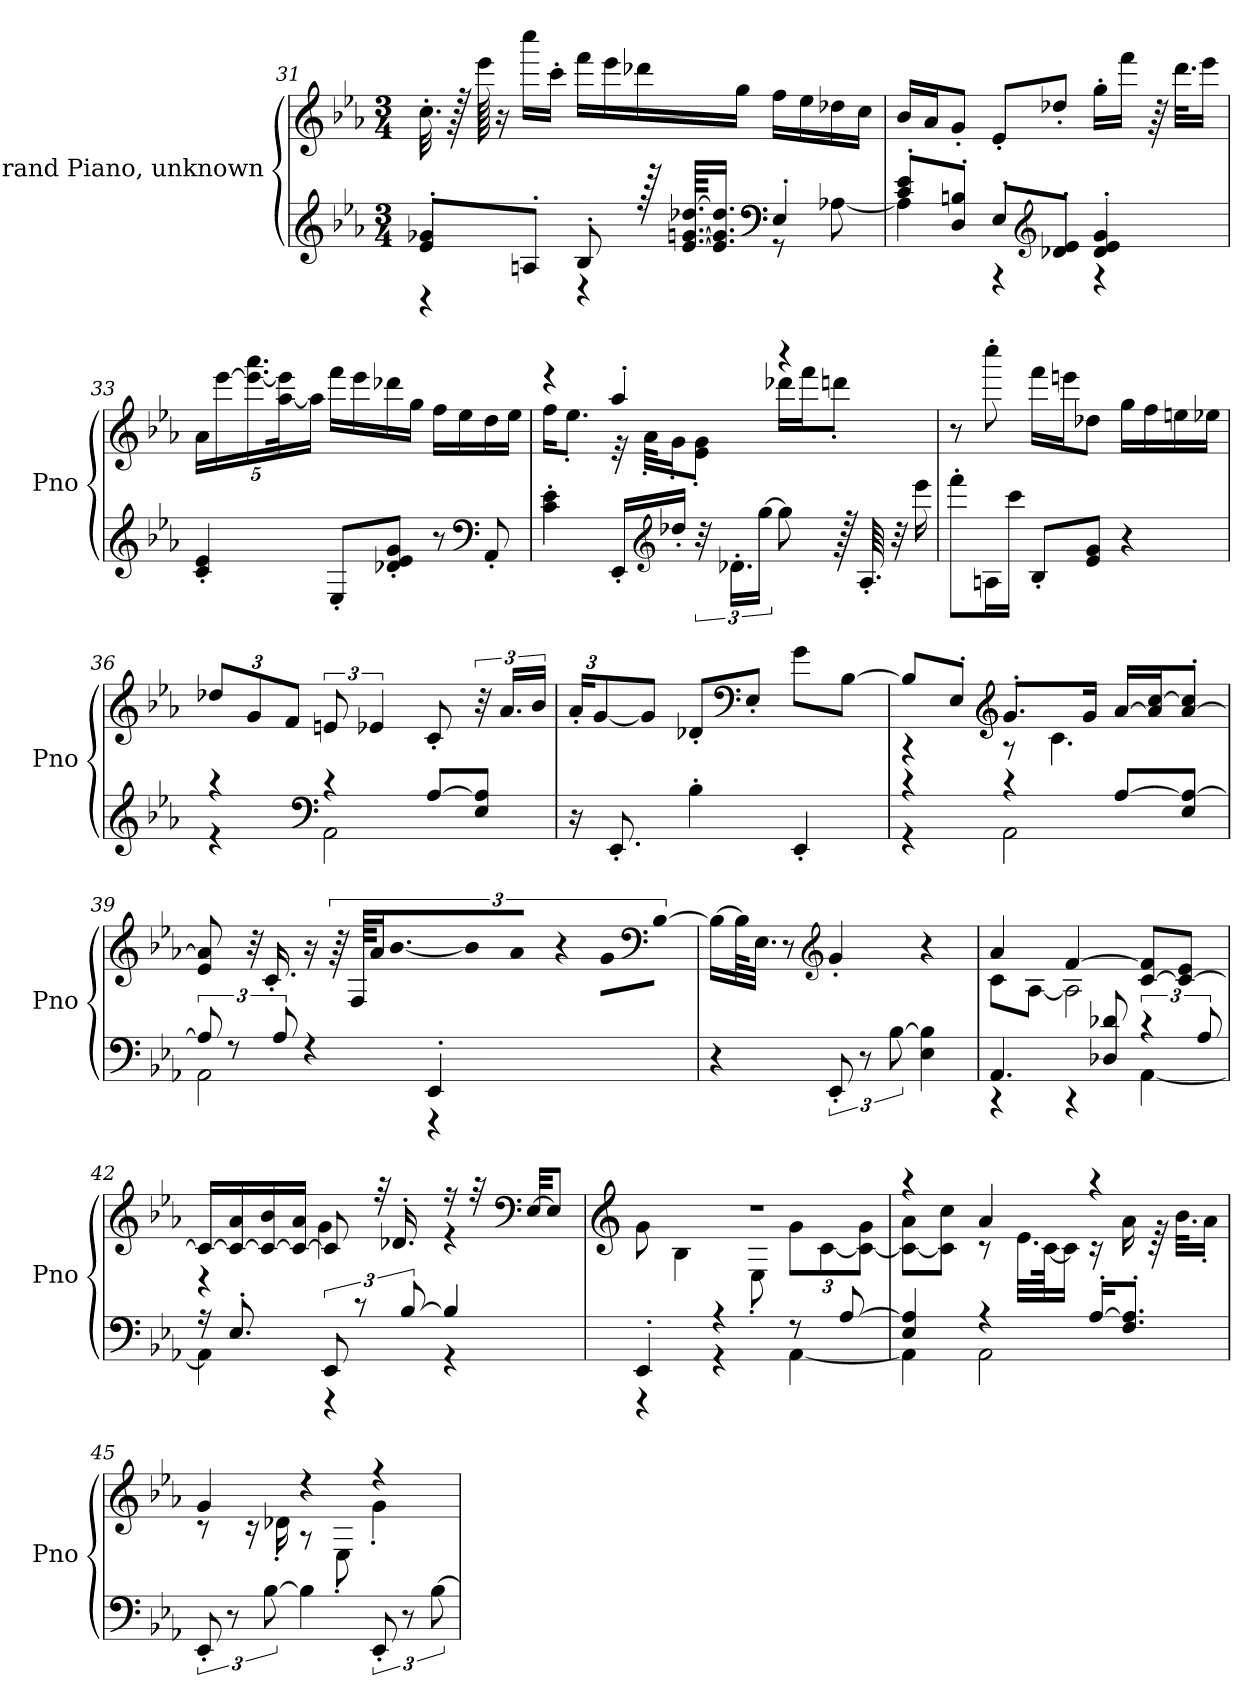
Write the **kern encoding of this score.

**kern	**kern
*part1	*part1
*staff2	*staff1
*I"Grand Piano, unknown	*
*I'Pno	*
!!LO:LB:g=z
*clefG2	*clefG2
*k[b-e-a-]	*k[b-e-a-]
*M3/4	*M3/4
=31	=31
*^	*
8e-/' 8g-X/'L	4r	32.cc'\
.	.	128r
.	.	128eee-\
.	.	16r
8An'/J	.	16cccc\LL
.	.	16ccc'\JJ
8B-'/	4r	16fff\LL
.	.	16eee-\
128r	.	16ddd-X\
[64.e-/ [64.gn/ [64.dd-X/KKLL	.	.
16.e-/] 16.g/] 16.dd-/]JJ	.	.
.	.	16gg\JJ
*clefF4	*	*
4E-'/	8r	16ff\LL
.	.	16ee-\
.	[8A-X\	16dd-X\
.	.	16cc\JJ
=32	=32	=32
8c/' 8e-/'L	4A-\]	16b-/LL
.	.	16a-/J
8D/' 8Bn/'J	.	8g'/J
8E-'/L	4r	8e-'/L
*clefG2	*	*
8d-X/' 8e-/'J	.	8dd-X'/J
4d-/' 4e-/' 4g/'	4r	16gg'\LL
.	.	16fff\JJ
.	.	64r
.	.	32.ddd\KLL
.	.	16eee-\JJ
*v	*v	*
!!LO:LB:g=z
=33	=33
*	*Xbrackettup
4c/' 4e-/'	20a-\LL
.	[20eee-\
.	20.eee-\_ 20.aaa-\
.	[40aa-\ 40eee-\]K
.	20aa-\JJ]
8E-'/L	16fff\LL
.	16eee-\
8d-X/' 8e-/' 8g/'J	16ddd-X\
.	16gg\JJ
8r	16ff\LL
.	16ee-\
*clefF4	*
8AA-'/	16dd\
.	16ee-\JJ
=34	=34
*	*^
4c\' 4e-\'	4r	16ff\KL
.	.	8.ee-'\J
16EE-'/LL	4aa-'/	32r
.	.	32a-'\KLL
*clefG2	*	*
16dd-X'/JJ	.	16g'\J
48r	.	8e-\' 8g\'J
24.d-X'\LL	.	.
[24gg\JJ	.	.
8gg\]	4r	16ddd-X\LL
.	.	16fff\J
128r	.	8dddn'\J
64.A-'/	.	.
32r	.	.
16eee-\	.	.
*	*v	*v
!!LO:PB:g=z
=35	=35
8fff'\L	8r
16An\L	8cccc'\
16ccc\JJ	.
8B-'/L	16fff\LL
.	16eeen\J
8e-/ 8g/J	8dd-X\J
4r	16gg\LL
.	16ff\
.	16een\
.	16ee-X\JJ
=36	=36
*^	*
4r	4r	12dd-X/L
.	.	12g/
.	.	12f/J
*clefF4	*	*
*	*	*brackettup
4r	2AA-\	12en/
.	.	6e-X/
[8A-/L	.	8c'/
8E-/ 8A-/]J	.	48r
.	.	24.a-/LL
.	.	24b-/JJ
*v	*v	*
=37	=37
*	*Xbrackettup
16r	24a-'/KL
.	[12g/
8.EE-'/	.
.	8g/J]
4B-'\	8d-X'/L
*	*clefF4
.	8E-'/J
4EE-'/	8g\L
.	[8B-\J
!!LO:LB:g=z
=38	=38
*^	*^
4r	4r	8B-/L]	4r
.	.	8E-'/J	.
*	*	*clefG2	*
4r	2AA-\	8.g'/L	8r
.	.	.	4.c\
.	.	16g/Jk	.
[8A-/L	.	[16a-/LL	.
.	.	16a-/] [16cc/J	.
8E-/ 8A-/_J	.	[8a-/' 8cc/]'J	.
*	*	*v	*v
=39	=39	=39
12A-/]	2AA-\	8e-/ 8a-/]
12r	.	.
.	.	32r
.	.	16.c'/
12A-/	.	.
4r	.	16r
*	*	*brackettup
.	.	96r
.	.	96F/KKLL
.	.	24a-/
.	.	[32.b-/L
.	.	128b-/LL]
.	.	128a-/JJJJJ
.	.	16r
4EE-'/	4r	8g\L
*	*	*clefF4
.	.	[8B-\J
*v	*v	*
=40	=40
4r	16B-\LL_
.	64B-\KL]
.	32.E-\JJJ
.	8r
*	*clefG2
12EE-'/	4g'/
12r	.
[12B-\	.
4E-\ 4B-\]	4r
!!LO:LB:g=z
=41	=41
*^	*^
4.AA-/	4r	4a-/	8c\L
.	.	.	[8A-\J
.	4r	[4f/	2A-\]
8D-X/ 8d-X/	.	.	.
6r	[4AA-\	[8c/ 8f/]L	.
.	.	8c/_ 8e-/J	.
12A-/	.	.	.
=42	=42	=42	=42
16r	4AA-\]	16c/LL_	4r
8.E-'/	.	16c/_ 16a-/	.
.	.	16c/_ 16b-/	.
.	.	16c/_ 16a-/JJ	.
12EE-/	4r	8c/]	4g\
12r	.	.	.
.	.	32r	.
.	.	16.d-X'/	.
[12B-/	.	.	.
4B-/]	4r	16r	4r
.	.	32r	.
*	*	*clefF4	*
.	.	[32E-/KKL	.
.	.	8E-/J]	.
=43	=43	=43	=43
*	*	*clefG2	*
4EE-'/	4r	2.r	8g\
.	.	.	4B-\
4r	4r	.	.
.	.	.	8E-'\
*	*	*	*Xbrackettup
8r	[4AA-\	.	12g\L
.	.	.	[12c\
[8A-/	.	.	.
.	.	.	12c\_ 12g\J
!!LO:LB:g=z	!!
=44	=44	=44	=44
4E-/ 4A-/]	4AA-\]	4r	8c\_ 8a-\L
.	.	.	8c\] 8cc\J
4r	2AA-\	4a-/	8r
.	.	.	32.e-\LLL
.	.	.	[64c\JK
.	.	.	16c\JJ]
[16A-'/KL	.	4r	16r
8.F/' 8.A-/]'J	.	.	16a-\
.	.	.	64r
.	.	.	32.b-\KLL
.	.	.	16a-'\JJ
*v	*v	*	*
=45	=45	=45
12EE-'/	4g/	8r
12r	.	.
.	.	16r
[12B-\	.	.
.	.	16d-X'\
4B-\]	4r	8r
.	.	8E-'\
12EE-'/	4r	4g'\
12r	.	.
[12B-\	.	.
*	*v	*v
=	=
*-	*-
